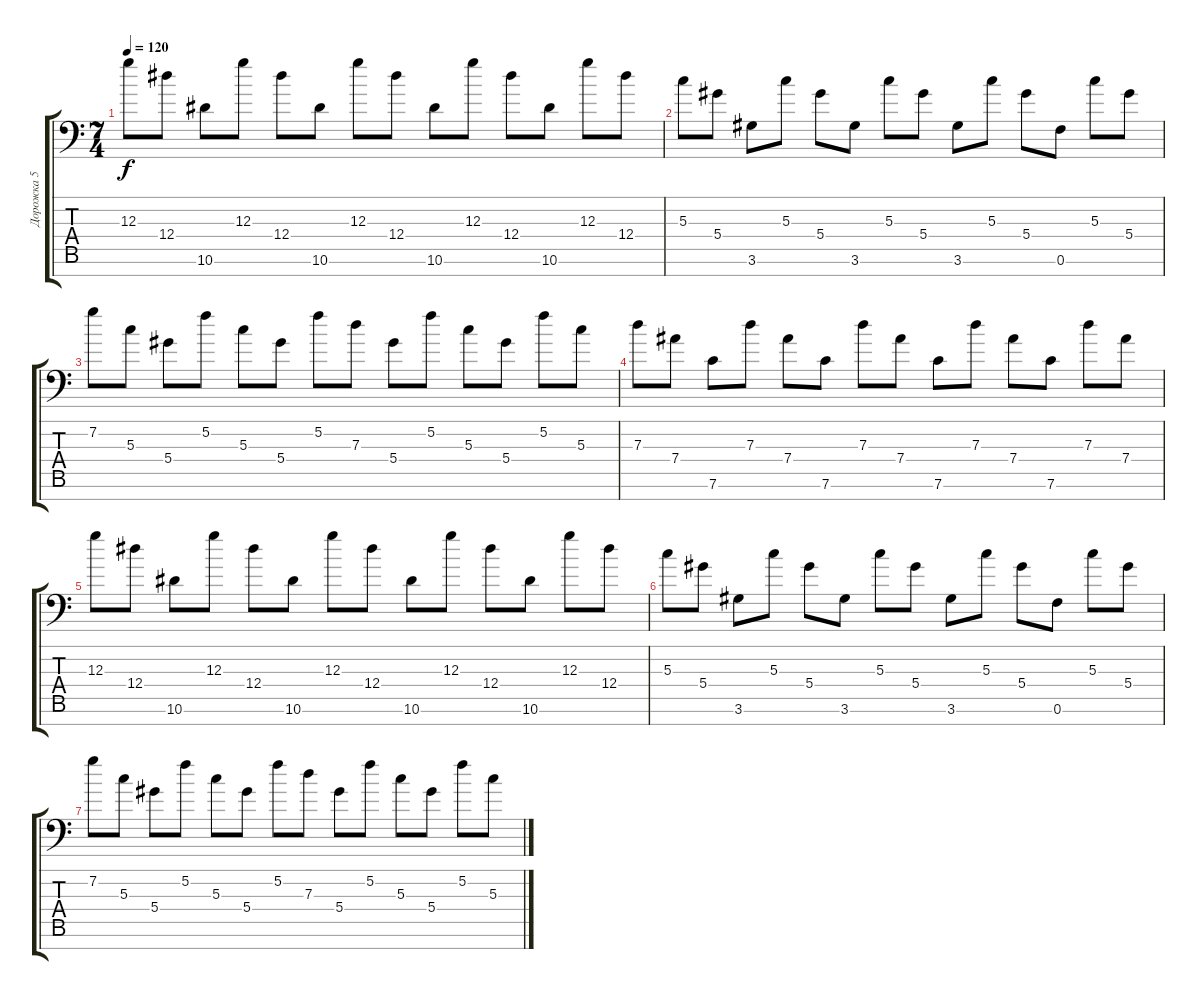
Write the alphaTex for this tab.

\track ("Дорожка 5" "Дорожка 5") {instrument acousticguitarsteel}
\staff {score tabs}
\tuning (E4 C4 G3 Eb3 Bb2 F2 G1) {hide}
\ts (7 4)
\tempo 120
\clef f4
\ks c
12.3.8{dy f} 12.4.8 10.6.8 12.3.8 12.4.8 10.6.8 12.3.8 12.4.8 10.6.8 12.3.8 12.4.8 10.6.8 12.3.8 12.4.8 |
5.3.8 5.4.8 3.6.8 5.3.8 5.4.8 3.6.8 5.3.8 5.4.8 3.6.8 5.3.8 5.4.8 0.6.8 5.3.8 5.4.8 |
7.2.8 5.3.8 5.4.8 5.2.8 5.3.8 5.4.8 5.2.8 7.3.8 5.4.8 5.2.8 5.3.8 5.4.8 5.2.8 5.3.8 |
7.3.8 7.4.8 7.6.8 7.3.8 7.4.8 7.6.8 7.3.8 7.4.8 7.6.8 7.3.8 7.4.8 7.6.8 7.3.8 7.4.8 |
12.3.8 12.4.8 10.6.8 12.3.8 12.4.8 10.6.8 12.3.8 12.4.8 10.6.8 12.3.8 12.4.8 10.6.8 12.3.8 12.4.8 |
5.3.8 5.4.8 3.6.8 5.3.8 5.4.8 3.6.8 5.3.8 5.4.8 3.6.8 5.3.8 5.4.8 0.6.8 5.3.8 5.4.8 |
7.2.8 5.3.8 5.4.8 5.2.8 5.3.8 5.4.8 5.2.8 7.3.8 5.4.8 5.2.8 5.3.8 5.4.8 5.2.8 5.3.8
